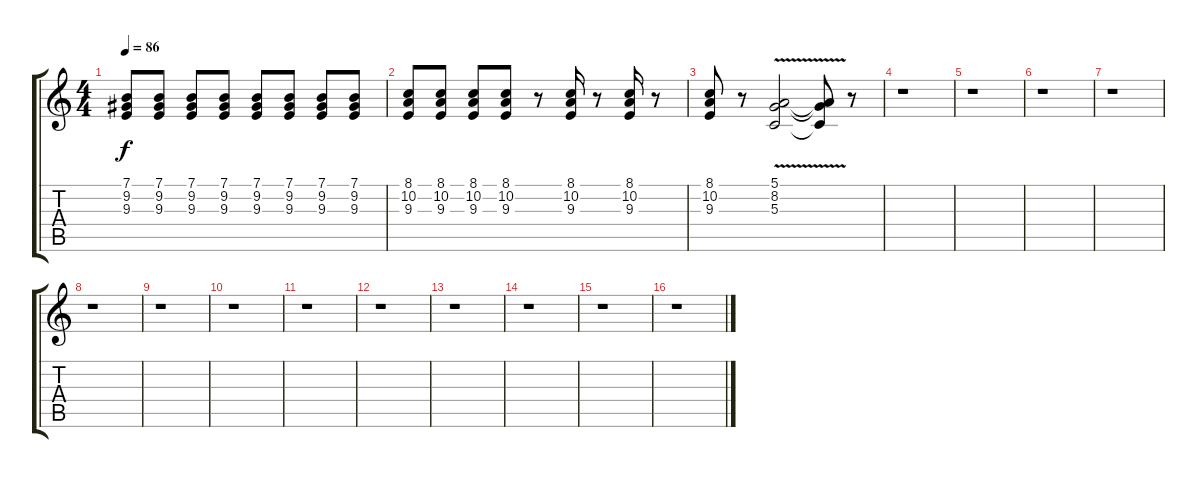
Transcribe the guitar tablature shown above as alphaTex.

\track "" {instrument viola}
\staff {score tabs}
\tuning (E4 B3 G3 D3 A2 E2) {hide}
\ts (4 4)
\tempo 86
\clef g2
\ks c
(7.1 9.2 9.3).8{dy f} (7.1 9.2 9.3).8 (7.1 9.2 9.3).8 (7.1 9.2 9.3).8 (7.1 9.2 9.3).8 (7.1 9.2 9.3).8 (7.1 9.2 9.3).8 (7.1 9.2 9.3).8 |
(8.1 10.2 9.3).8 (8.1 10.2 9.3).8 (8.1 10.2 9.3).8 (8.1 10.2 9.3).8 r.8 (8.1 10.2 9.3).16 r.8 (8.1 10.2 9.3).16 r.8 |
(8.1 10.2 9.3).8 r.8 (5.1{v} 8.2{v} 5.3{v}).2 (5.1{t} 8.2{t} 5.3{t}).8 r.8 |
r.1 |
r.1 |
r.1 |
r.1 |
r.1 |
r.1 |
r.1 |
r.1 |
r.1 |
r.1 |
r.1 |
r.1 |
r.1
